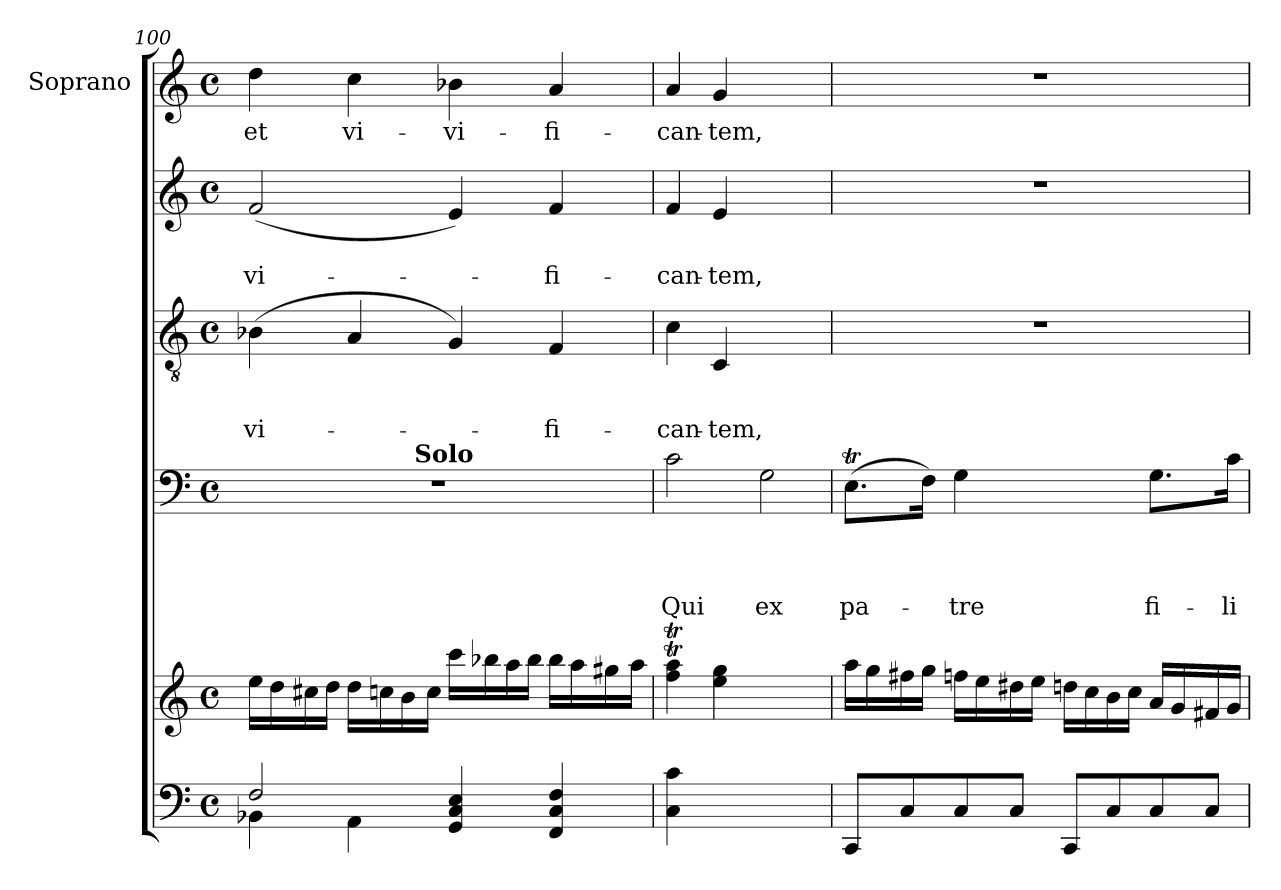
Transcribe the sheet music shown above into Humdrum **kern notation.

**kern	**kern	**kern	**text	**text	**text	**text	**kern	**text	**text	**text	**kern	**text	**text	**kern	**text
*part6	*part5	*part4	*part4	*part4	*part4	*part4	*part3	*part3	*part3	*part3	*part2	*part2	*part2	*part1	*part1
*staff6	*staff5	*staff4	*staff4	*staff4	*staff4	*staff4	*staff3	*staff3	*staff3	*staff3	*staff2	*staff2	*staff2	*staff1	*staff1
*	*	*	*	*	*	*	*	*	*	*	*	*	*	*I"Soprano	*
!!LO:PB:g=z
*clefF4	*clefG2	*clefF4	*	*	*	*	*clefGv2	*	*	*	*clefG2	*	*	*clefG2	*
*k[]	*k[]	*k[]	*	*	*	*	*k[]	*	*	*	*k[]	*	*	*k[]	*
*C:	*C:	*C:	*	*	*	*	*C:	*	*	*	*C:	*	*	*C:	*
*M4/4	*M4/4	*M4/4	*	*	*	*	*M4/4	*	*	*	*M4/4	*	*	*M4/4	*
*met(c)	*met(c)	*met(c)	*	*	*	*	*met(c)	*	*	*	*met(c)	*	*	*met(c)	*
=100	=100	=100	=100	=100	=100	=100	=100	=100	=100	=100	=100	=100	=100	=100	=100
*^	*	*	*	*	*	*	*	*	*	*	*	*	*	*	*
!	!	!	!	!	!	!	!	!	!	!	!LO:LY:b	!	!	!LO:LY:b	!	!LO:LY:b
*	*	*	*^	*	*	*	*	*	*	*	*	*	*	*	*	*
2F/	4BB-X\	16ee\LL	1r	4ryy	.	.	.	.	(>4B-X\	.	.	-vi-	(<2f/	.	-vi-	4dd\	et
.	.	16dd\	.	.	.	.	.	.	.	.	.	.	.	.	.	.	.
.	.	16cc#X\	.	.	.	.	.	.	.	.	.	.	.	.	.	.	.
.	.	16dd\JJ	.	.	.	.	.	.	.	.	.	.	.	.	.	.	.
!	!	!	!	!	!	!	!	!	!	!	!	!	!	!	!	!	!LO:LY:b
.	4AA\	16dd\LL	.	8ryy	.	.	.	.	4A/	.	.	.	.	.	.	4cc\	vi-
.	.	16ccn\	.	.	.	.	.	.	.	.	.	.	.	.	.	.	.
.	.	16b\	.	32ryy	.	.	.	.	.	.	.	.	.	.	.	.	.
!	!	!	!	!LO:TX:a:B:t=Solo	!	!	!	!	!	!	!	!	!	!	!	!	!
.	.	.	.	2ryy	.	.	.	.	.	.	.	.	.	.	.	.	.
.	.	16cc\JJ	.	.	.	.	.	.	.	.	.	.	.	.	.	.	.
!	!	!	!	!	!	!	!	!	!	!	!	!	!	!	!	!	!LO:LY:b
4GG/ 4C/ 4E/	2ryy	16ccc\LL	.	.	.	.	.	.	4G/)	.	.	.	4e/)	.	.	4b-X\	-vi-
.	.	16bb-X\	.	.	.	.	.	.	.	.	.	.	.	.	.	.	.
.	.	16aa\	.	.	.	.	.	.	.	.	.	.	.	.	.	.	.
.	.	16bb-\JJ	.	.	.	.	.	.	.	.	.	.	.	.	.	.	.
!	!	!	!	!	!	!	!	!	!	!	!	!LO:LY:b	!	!	!LO:LY:b	!	!LO:LY:b
4FF/ 4C/ 4F/	.	16bb-\LL	.	.	.	.	.	.	4F/	.	.	-fi-	4f/	.	-fi-	4a/	-fi-
.	.	16aa\	.	.	.	.	.	.	.	.	.	.	.	.	.	.	.
.	.	16gg#X\	.	.	.	.	.	.	.	.	.	.	.	.	.	.	.
.	.	.	.	16.ryy	.	.	.	.	.	.	.	.	.	.	.	.	.
.	.	16aa\JJ	.	.	.	.	.	.	.	.	.	.	.	.	.	.	.
*v	*v	*	*	*	*	*	*	*	*	*	*	*	*	*	*	*	*
=101	=101	=101	=101	=101	=101	=101	=101	=101	=101	=101	=101	=101	=101	=101	=101	=101
!	!	!	!	!	!	!	!LO:LY:b	!	!	!	!LO:LY:b	!	!	!LO:LY:b	!	!LO:LY:b
*	*	*v	*v	*	*	*	*	*	*	*	*	*	*	*	*	*
4C\ 4c\	4ff\T 4aa\T	2c\	.	.	.	Qui	4c\	.	.	-can-	4f/	.	-can-	4a/	-can-
!	!	!	!	!	!	!	!	!	!	!LO:LY:b	!	!	!LO:LY:b	!	!LO:LY:b
2.ryy	4ee\ 4gg\	.	.	.	.	.	4C/	.	.	-tem,	4e/	.	-tem,	4g/	-tem,
!	!	!	!	!	!	!LO:LY:b	!	!	!	!	!	!	!	!	!
.	2ryy	2G\	.	.	.	ex	2ryy	.	.	.	2ryy	.	.	2ryy	.
=102	=102	=102	=102	=102	=102	=102	=102	=102	=102	=102	=102	=102	=102	=102	=102
!	!	!	!	!	!	!LO:LY:b	!	!	!	!	!	!	!	!	!
8CC/L	16aa\LL	(>8.Et\L	.	.	.	pa-	1r	.	.	.	1r	.	.	1r	.
.	16gg\	.	.	.	.	.	.	.	.	.	.	.	.	.	.
8C/	16ff#X\	.	.	.	.	.	.	.	.	.	.	.	.	.	.
.	16gg\JJ	16F\Jk)	.	.	.	.	.	.	.	.	.	.	.	.	.
!	!	!	!	!	!	!LO:LY:b	!	!	!	!	!	!	!	!	!
8C/	16ffn\LL	4G\	.	.	.	-tre	.	.	.	.	.	.	.	.	.
.	16ee\	.	.	.	.	.	.	.	.	.	.	.	.	.	.
8C/J	16dd#X\	.	.	.	.	.	.	.	.	.	.	.	.	.	.
.	16ee\JJ	.	.	.	.	.	.	.	.	.	.	.	.	.	.
8CC/L	16ddn\LL	4ryy	.	.	.	.	.	.	.	.	.	.	.	.	.
.	16cc\	.	.	.	.	.	.	.	.	.	.	.	.	.	.
8C/	16b\	.	.	.	.	.	.	.	.	.	.	.	.	.	.
.	16cc\JJ	.	.	.	.	.	.	.	.	.	.	.	.	.	.
!	!	!	!	!	!	!LO:LY:b	!	!	!	!	!	!	!	!	!
8C/	16a/LL	8.G\L	.	.	.	fi-	.	.	.	.	.	.	.	.	.
.	16g/	.	.	.	.	.	.	.	.	.	.	.	.	.	.
8C/J	16f#X/	.	.	.	.	.	.	.	.	.	.	.	.	.	.
!	!	!	!	!	!	!LO:LY:b	!	!	!	!	!	!	!	!	!
.	16g/JJ	16c\Jk	.	.	.	-li-	.	.	.	.	.	.	.	.	.
=	=	=	=	=	=	=	=	=	=	=	=	=	=	=	=
*-	*-	*-	*-	*-	*-	*-	*-	*-	*-	*-	*-	*-	*-	*-	*-
